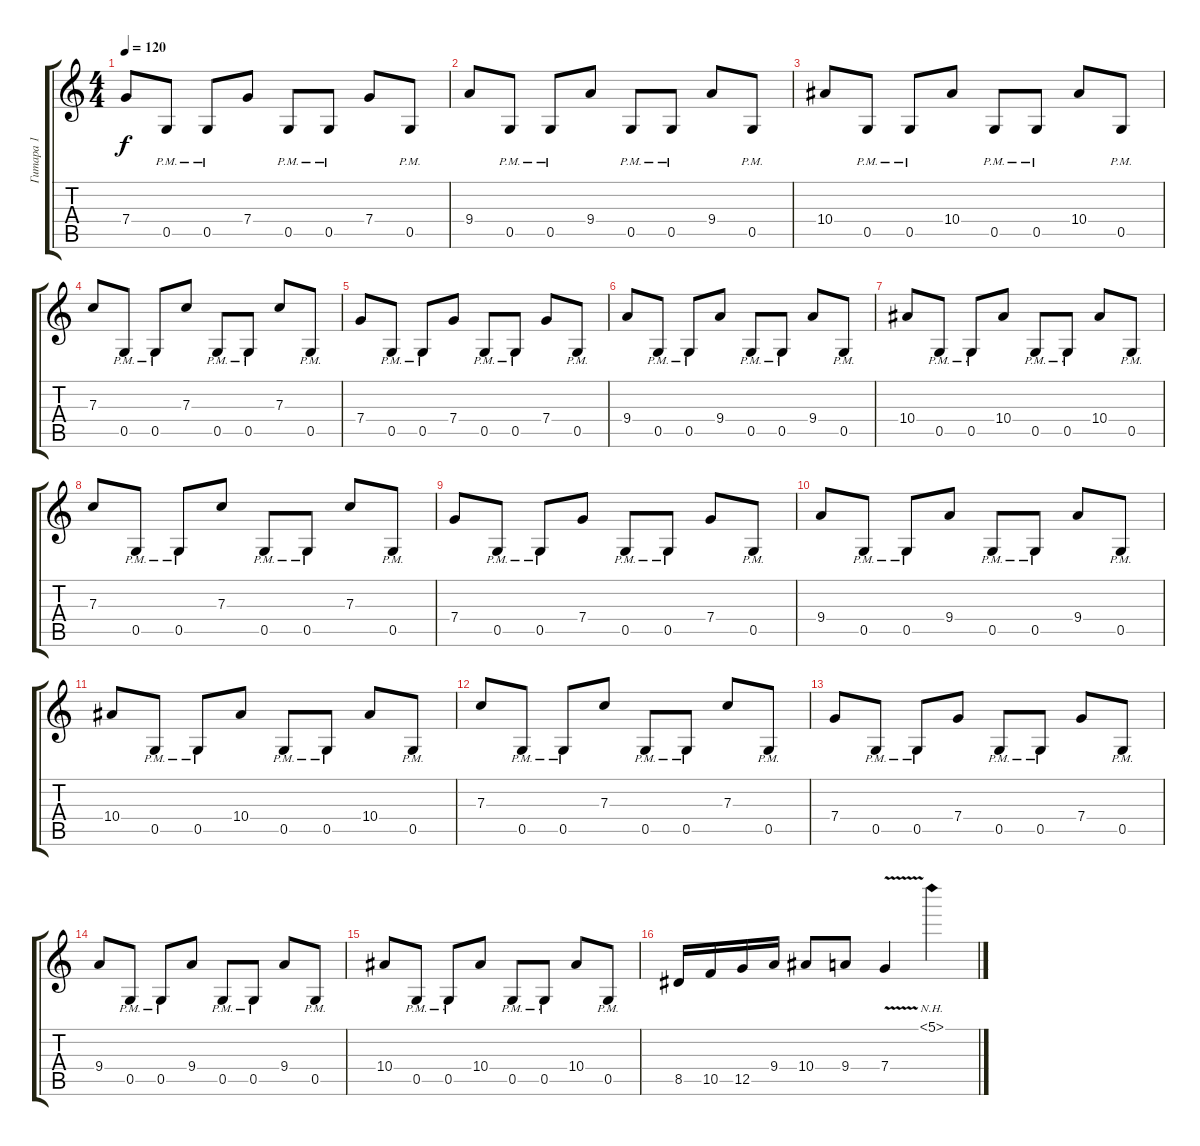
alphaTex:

\track ("Гитара 1" "Гитара 1") {instrument overdrivenguitar}
\staff {score tabs}
\tuning (D4 A3 F3 C3 G2 D2) {hide}
\ts (4 4)
\tempo 120
\clef g2
\ks c
7.4.8{dy f} 0.5{pm}.8 0.5{pm}.8 7.4.8 0.5{pm}.8 0.5{pm}.8 7.4.8 0.5{pm}.8 |
9.4.8 0.5{pm}.8 0.5{pm}.8 9.4.8 0.5{pm}.8 0.5{pm}.8 9.4.8 0.5{pm}.8 |
10.4.8 0.5{pm}.8 0.5{pm}.8 10.4.8 0.5{pm}.8 0.5{pm}.8 10.4.8 0.5{pm}.8 |
7.3.8 0.5{pm}.8 0.5{pm}.8 7.3.8 0.5{pm}.8 0.5{pm}.8 7.3.8 0.5{pm}.8 |
7.4.8 0.5{pm}.8 0.5{pm}.8 7.4.8 0.5{pm}.8 0.5{pm}.8 7.4.8 0.5{pm}.8 |
9.4.8 0.5{pm}.8 0.5{pm}.8 9.4.8 0.5{pm}.8 0.5{pm}.8 9.4.8 0.5{pm}.8 |
10.4.8 0.5{pm}.8 0.5{pm}.8 10.4.8 0.5{pm}.8 0.5{pm}.8 10.4.8 0.5{pm}.8 |
7.3.8 0.5{pm}.8 0.5{pm}.8 7.3.8 0.5{pm}.8 0.5{pm}.8 7.3.8 0.5{pm}.8 |
7.4.8 0.5{pm}.8 0.5{pm}.8 7.4.8 0.5{pm}.8 0.5{pm}.8 7.4.8 0.5{pm}.8 |
9.4.8 0.5{pm}.8 0.5{pm}.8 9.4.8 0.5{pm}.8 0.5{pm}.8 9.4.8 0.5{pm}.8 |
10.4.8 0.5{pm}.8 0.5{pm}.8 10.4.8 0.5{pm}.8 0.5{pm}.8 10.4.8 0.5{pm}.8 |
7.3.8 0.5{pm}.8 0.5{pm}.8 7.3.8 0.5{pm}.8 0.5{pm}.8 7.3.8 0.5{pm}.8 |
7.4.8 0.5{pm}.8 0.5{pm}.8 7.4.8 0.5{pm}.8 0.5{pm}.8 7.4.8 0.5{pm}.8 |
9.4.8 0.5{pm}.8 0.5{pm}.8 9.4.8 0.5{pm}.8 0.5{pm}.8 9.4.8 0.5{pm}.8 |
10.4.8 0.5{pm}.8 0.5{pm}.8 10.4.8 0.5{pm}.8 0.5{pm}.8 10.4.8 0.5{pm}.8 |
8.5.16 10.5.16 12.5.16 9.4.16 10.4.8 9.4.8 7.4{v}.4 5.1{nh}.4
